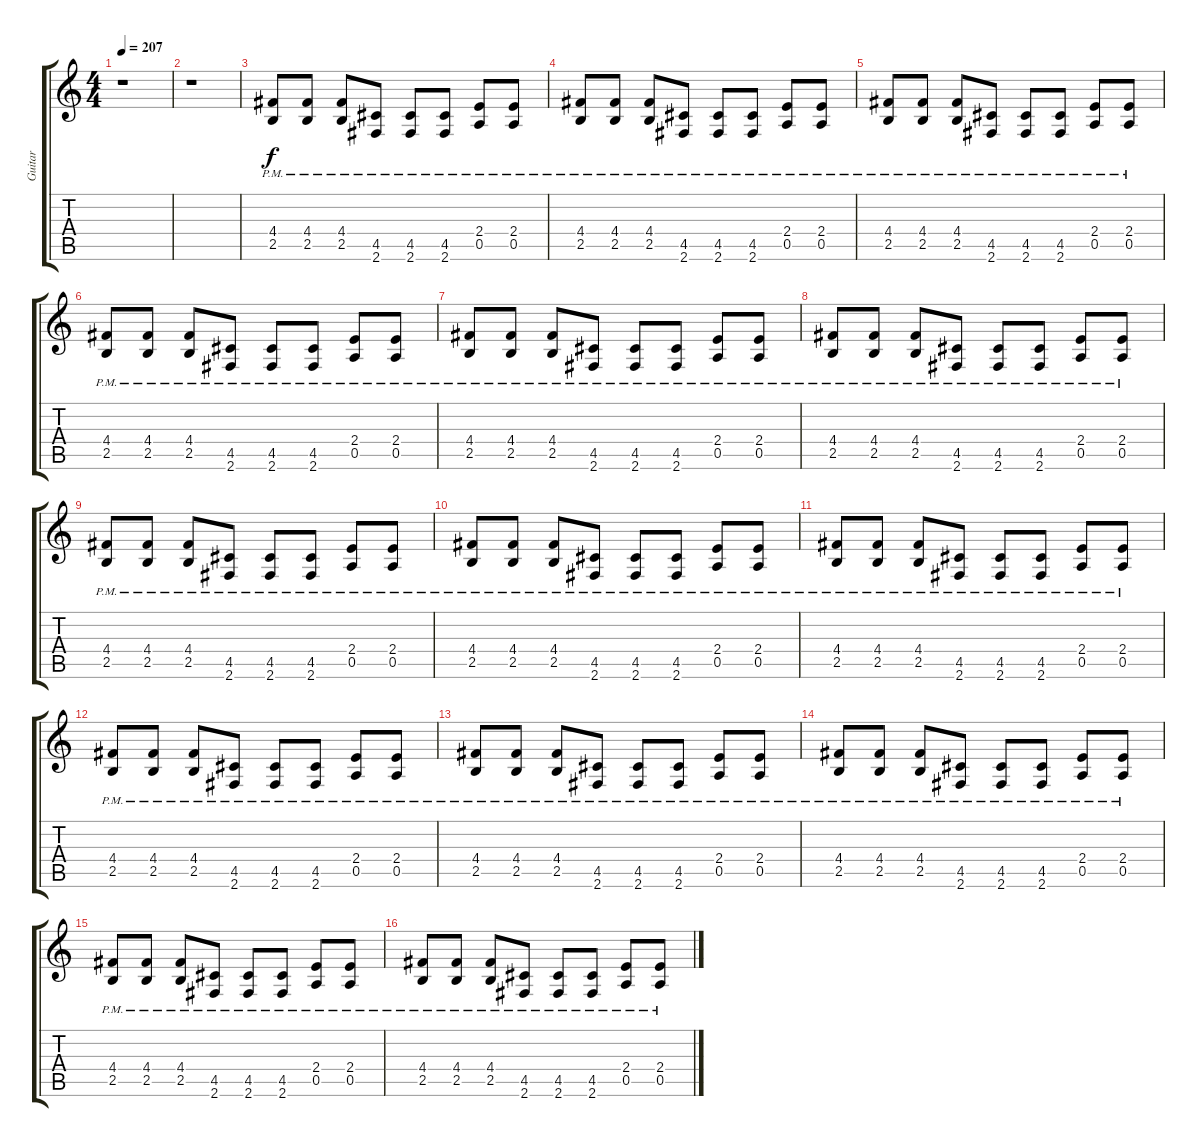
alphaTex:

\track ("Guitar" "Guitar") {instrument overdrivenguitar}
\staff {score tabs}
\tuning (E4 B3 G3 D3 A2 E2) {hide}
\ts (4 4)
\tempo 207
\clef g2
\ks c
r.1{dy f} |
r.1 |
(4.4{pm} 2.5).8 (4.4{pm} 2.5).8 (4.4{pm} 2.5).8 (4.5{pm} 2.6).8 (4.5{pm} 2.6).8 (4.5{pm} 2.6).8 (2.4 0.5{pm}).8 (2.4 0.5{pm}).8 |
(4.4{pm} 2.5).8 (4.4{pm} 2.5).8 (4.4{pm} 2.5).8 (4.5{pm} 2.6).8 (4.5{pm} 2.6).8 (4.5{pm} 2.6).8 (2.4 0.5{pm}).8 (2.4 0.5{pm}).8 |
(4.4{pm} 2.5).8 (4.4{pm} 2.5).8 (4.4{pm} 2.5).8 (4.5{pm} 2.6).8 (4.5{pm} 2.6).8 (4.5{pm} 2.6).8 (2.4 0.5{pm}).8 (2.4 0.5{pm}).8 |
(4.4{pm} 2.5).8 (4.4{pm} 2.5).8 (4.4{pm} 2.5).8 (4.5{pm} 2.6).8 (4.5{pm} 2.6).8 (4.5{pm} 2.6).8 (2.4 0.5{pm}).8 (2.4 0.5{pm}).8 |
(4.4{pm} 2.5).8 (4.4{pm} 2.5).8 (4.4{pm} 2.5).8 (4.5{pm} 2.6).8 (4.5{pm} 2.6).8 (4.5{pm} 2.6).8 (2.4 0.5{pm}).8 (2.4 0.5{pm}).8 |
(4.4{pm} 2.5).8 (4.4{pm} 2.5).8 (4.4{pm} 2.5).8 (4.5{pm} 2.6).8 (4.5{pm} 2.6).8 (4.5{pm} 2.6).8 (2.4 0.5{pm}).8 (2.4 0.5{pm}).8 |
(4.4{pm} 2.5).8 (4.4{pm} 2.5).8 (4.4{pm} 2.5).8 (4.5{pm} 2.6).8 (4.5{pm} 2.6).8 (4.5{pm} 2.6).8 (2.4 0.5{pm}).8 (2.4 0.5{pm}).8 |
(4.4{pm} 2.5).8 (4.4{pm} 2.5).8 (4.4{pm} 2.5).8 (4.5{pm} 2.6).8 (4.5{pm} 2.6).8 (4.5{pm} 2.6).8 (2.4 0.5{pm}).8 (2.4 0.5{pm}).8 |
(4.4{pm} 2.5).8 (4.4{pm} 2.5).8 (4.4{pm} 2.5).8 (4.5{pm} 2.6).8 (4.5{pm} 2.6).8 (4.5{pm} 2.6).8 (2.4 0.5{pm}).8 (2.4 0.5{pm}).8 |
(4.4{pm} 2.5).8 (4.4{pm} 2.5).8 (4.4{pm} 2.5).8 (4.5{pm} 2.6).8 (4.5{pm} 2.6).8 (4.5{pm} 2.6).8 (2.4 0.5{pm}).8 (2.4 0.5{pm}).8 |
(4.4{pm} 2.5).8 (4.4{pm} 2.5).8 (4.4{pm} 2.5).8 (4.5{pm} 2.6).8 (4.5{pm} 2.6).8 (4.5{pm} 2.6).8 (2.4 0.5{pm}).8 (2.4 0.5{pm}).8 |
(4.4{pm} 2.5).8 (4.4{pm} 2.5).8 (4.4{pm} 2.5).8 (4.5{pm} 2.6).8 (4.5{pm} 2.6).8 (4.5{pm} 2.6).8 (2.4 0.5{pm}).8 (2.4 0.5{pm}).8 |
(4.4{pm} 2.5).8 (4.4{pm} 2.5).8 (4.4{pm} 2.5).8 (4.5{pm} 2.6).8 (4.5{pm} 2.6).8 (4.5{pm} 2.6).8 (2.4 0.5{pm}).8 (2.4 0.5{pm}).8 |
(4.4{pm} 2.5).8 (4.4{pm} 2.5).8 (4.4{pm} 2.5).8 (4.5{pm} 2.6).8 (4.5{pm} 2.6).8 (4.5{pm} 2.6).8 (2.4 0.5{pm}).8 (2.4 0.5{pm}).8
